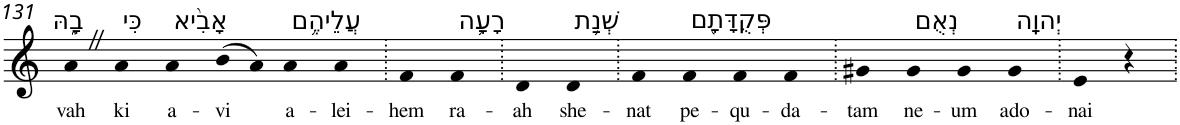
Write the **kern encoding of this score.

**kern	**text
*part1	*part1
*staff1	*staff1
*I"Piano	*
*I'Pno	*
!!LO:PB:g=z
*clefG2	*
*k[]	*
=131	=131
!LO:TX:a:t=בָ֑הּ	!
!	!LO:LY:b
4aZ	vah
!LO:TX:a:t=כִּי	!
!	!LO:LY:b
4a	ki
!LO:TX:a:t=אָבִ֨יא	!
!	!LO:LY:b
4a	a-
!	!LO:LY:b
(>8b	-vi
8a)	.
!LO:TX:a:t=עֲלֵיהֶ֥ם	!
!	!LO:LY:b
4a	a-
!	!LO:LY:b
4a	-lei-
=132.	=132.
!	!LO:LY:b
4f	-hem
!LO:TX:a:t=רָעָ֛ה	!
!	!LO:LY:b
4f	ra-
=133.	=133.
!	!LO:LY:b
4d	-ah
!LO:TX:a:t=שְׁנַ֥ת	!
!	!LO:LY:b
4d	she-
=134.	=134.
!	!LO:LY:b
4f	-nat
!LO:TX:a:t=פְּקֻדָּתָ֖ם	!
!	!LO:LY:b
4f	pe-
!	!LO:LY:b
4f	-qu-
!	!LO:LY:b
4f	-da-
=135.	=135.
!	!LO:LY:b
4g#X	-tam
!LO:TX:a:t=נְאֻם	!
!	!LO:LY:b
4g#	ne-
!	!LO:LY:b
4g#	-um
!LO:TX:a:t=יְהוָֽה	!
!	!LO:LY:b
4g#	ado-
=136.	=136.
!	!LO:LY:b
4e	-nai
4r	.
=.	=.
*-	*-
